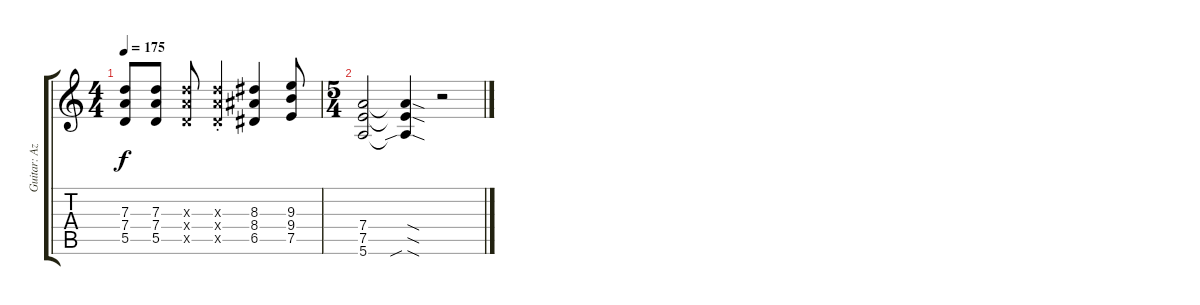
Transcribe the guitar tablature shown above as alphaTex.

\track ("Guitar: Azusa" "Guitar: Az") {instrument distortionguitar}
\staff {score tabs}
\tuning (E4 B3 G3 D3 A2 E2) {hide}
\ts (4 4)
\tempo 175
\clef g2
\ks c
(7.3 7.4 5.5).8{dy f} (7.3 7.4 5.5).8 (7.3{x} 7.4{x} 5.5{x}).8 (7.3{st x} 7.4{st x} 5.5{st x}).4 (8.3 8.4 6.5).4 (9.3 9.4 7.5).8 |
\ts (5 4)
(7.4 7.5 5.6).2 (7.4{sod t} 7.5{sod t} 5.6{sib sod t}).4 r.2
